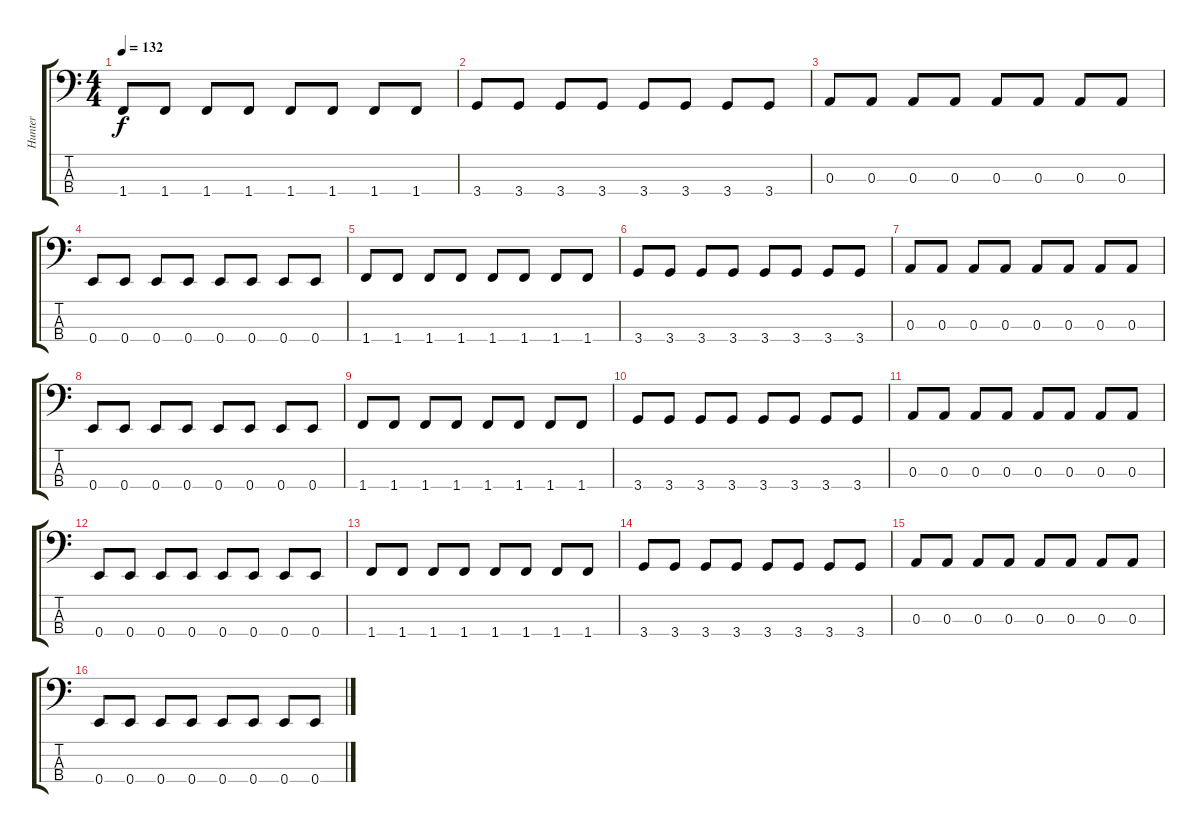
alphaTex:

\track ("Hunter" "Hunter") {instrument electricbassfinger}
\staff {score tabs}
\tuning (G2 D2 A1 E1) {hide}
\ts (4 4)
\tempo 132
\clef f4
\ks c
1.4.8{dy f} 1.4.8 1.4.8 1.4.8 1.4.8 1.4.8 1.4.8 1.4.8 |
3.4.8 3.4.8 3.4.8 3.4.8 3.4.8 3.4.8 3.4.8 3.4.8 |
0.3.8 0.3.8 0.3.8 0.3.8 0.3.8 0.3.8 0.3.8 0.3.8 |
0.4.8 0.4.8 0.4.8 0.4.8 0.4.8 0.4.8 0.4.8 0.4.8 |
1.4.8 1.4.8 1.4.8 1.4.8 1.4.8 1.4.8 1.4.8 1.4.8 |
3.4.8 3.4.8 3.4.8 3.4.8 3.4.8 3.4.8 3.4.8 3.4.8 |
0.3.8 0.3.8 0.3.8 0.3.8 0.3.8 0.3.8 0.3.8 0.3.8 |
0.4.8 0.4.8 0.4.8 0.4.8 0.4.8 0.4.8 0.4.8 0.4.8 |
1.4.8 1.4.8 1.4.8 1.4.8 1.4.8 1.4.8 1.4.8 1.4.8 |
3.4.8 3.4.8 3.4.8 3.4.8 3.4.8 3.4.8 3.4.8 3.4.8 |
0.3.8 0.3.8 0.3.8 0.3.8 0.3.8 0.3.8 0.3.8 0.3.8 |
0.4.8 0.4.8 0.4.8 0.4.8 0.4.8 0.4.8 0.4.8 0.4.8 |
1.4.8 1.4.8 1.4.8 1.4.8 1.4.8 1.4.8 1.4.8 1.4.8 |
3.4.8 3.4.8 3.4.8 3.4.8 3.4.8 3.4.8 3.4.8 3.4.8 |
0.3.8 0.3.8 0.3.8 0.3.8 0.3.8 0.3.8 0.3.8 0.3.8 |
0.4.8 0.4.8 0.4.8 0.4.8 0.4.8 0.4.8 0.4.8 0.4.8
